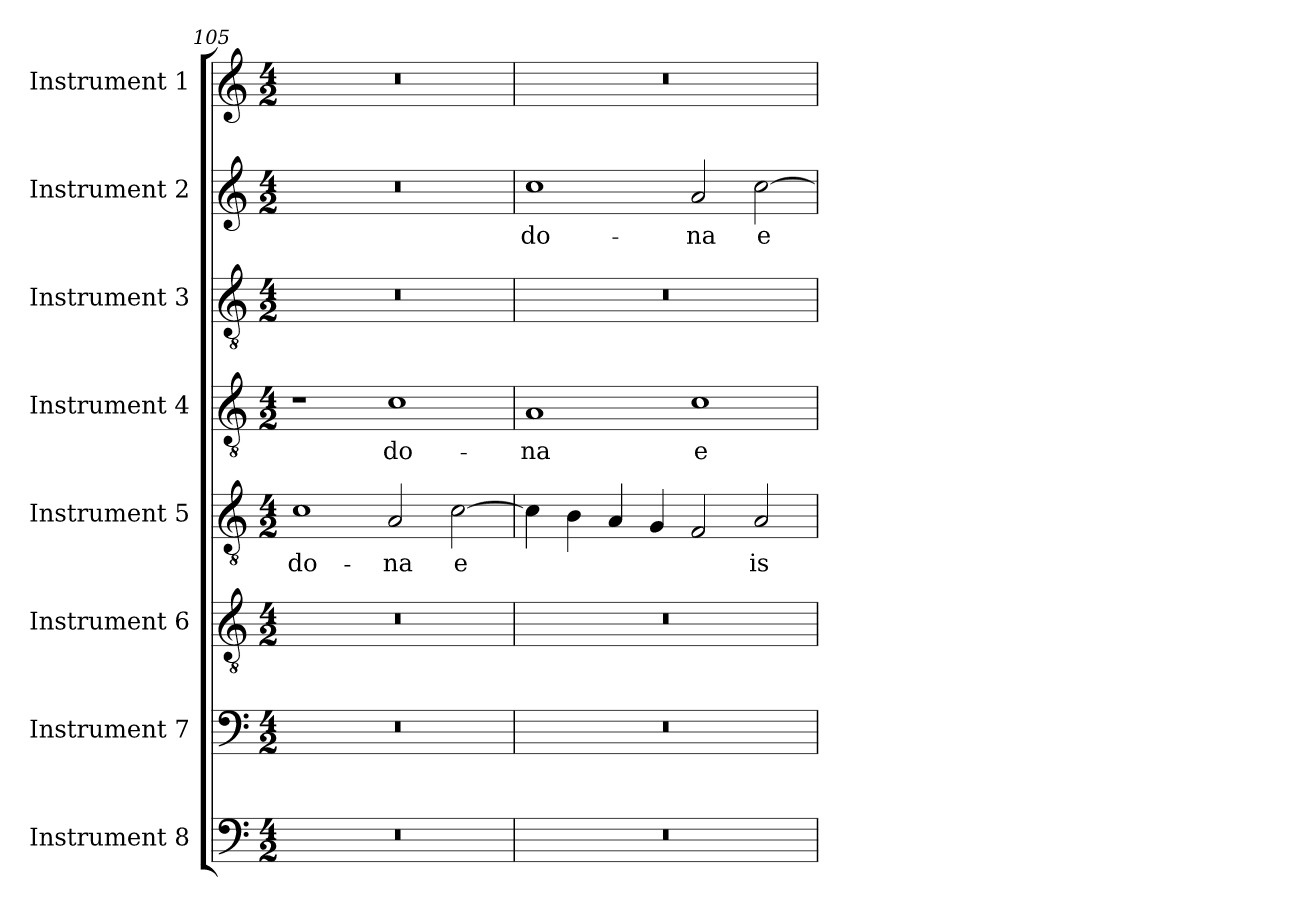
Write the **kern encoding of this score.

**kern	**kern	**kern	**kern	**text	**kern	**text	**kern	**kern	**text	**kern
*part8	*part7	*part6	*part5	*part5	*part4	*part4	*part3	*part2	*part2	*part1
*staff8	*staff7	*staff6	*staff5	*staff5	*staff4	*staff4	*staff3	*staff2	*staff2	*staff1
*I"Instrument 8	*I"Instrument 7	*I"Instrument 6	*I"Instrument 5	*	*I"Instrument 4	*	*I"Instrument 3	*I"Instrument 2	*	*I"Instrument 1
!!LO:PB:g=z
*clefF4	*clefF4	*clefGv2	*clefGv2	*	*clefGv2	*	*clefGv2	*clefG2	*	*clefG2
*k[]	*k[]	*k[]	*k[]	*	*k[]	*	*k[]	*k[]	*	*k[]
*C:	*C:	*C:	*C:	*	*C:	*	*C:	*C:	*	*C:
*M4/2	*M4/2	*M4/2	*M4/2	*	*M4/2	*	*M4/2	*M4/2	*	*M4/2
=105	=105	=105	=105	=105	=105	=105	=105	=105	=105	=105
!	!	!	!	!LO:LY:b:cj	!	!	!	!	!	!
0r	0r	0r	1c	do-	1r	.	0r	0r	.	0r
!	!	!	!	!LO:LY:b:cj	!	!LO:LY:b:cj	!	!	!	!
.	.	.	2A/	-na	1c	do-	.	.	.	.
!	!	!	!	!LO:LY:b:cj	!	!	!	!	!	!
.	.	.	[>2c\	e-	.	.	.	.	.	.
=106	=106	=106	=106	=106	=106	=106	=106	=106	=106	=106
!	!	!	!	!LO:LY:b:cj	!	!LO:LY:b:cj	!	!	!LO:LY:b:cj	!
0r	0r	0r	4c\]	--	1A	-na	0r	1cc	do-	0r
!	!	!	!	!LO:LY:b:cj	!	!	!	!	!	!
.	.	.	4B\	--	.	.	.	.	.	.
!	!	!	!	!LO:LY:b:cj	!	!	!	!	!	!
.	.	.	4A/	--	.	.	.	.	.	.
!	!	!	!	!LO:LY:b:cj	!	!	!	!	!	!
.	.	.	4G/	--	.	.	.	.	.	.
!	!	!	!	!LO:LY:b:cj	!	!LO:LY:b:cj	!	!	!LO:LY:b:cj	!
.	.	.	2F/	--	1c	e-	.	2a/	-na	.
!	!	!	!	!LO:LY:b:cj	!	!	!	!	!LO:LY:b:cj	!
.	.	.	2A/	-is	.	.	.	[>2cc\	e-	.
=	=	=	=	=	=	=	=	=	=	=
*-	*-	*-	*-	*-	*-	*-	*-	*-	*-	*-
